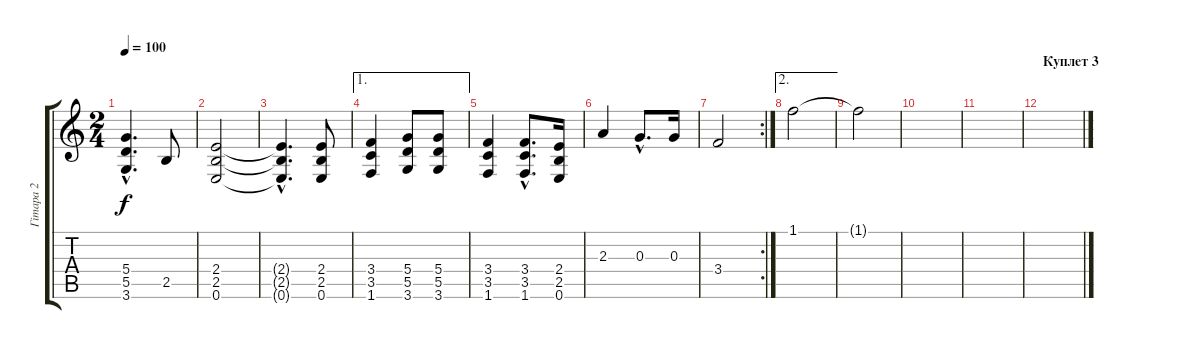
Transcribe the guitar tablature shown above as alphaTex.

\track ("Гiтара 2" "Гiтара 2") {instrument distortionguitar}
\staff {score tabs}
\tuning (E4 B3 G3 D3 A2 E2) {hide}
\ts (2 4)
\tempo 100
\clef g2
\ks c
(5.4{hac t} 5.5{hac t} 3.6{hac t}).4{d dy f} 2.5.8 |
(2.4 2.5 0.6).2 |
(2.4{hac t} 2.5{hac t} 0.6{hac t}).4{d} (2.4 2.5 0.6).8 |
\ae 1
(3.4 3.5 1.6).4 (5.4 5.5 3.6).8 (5.4 5.5 3.6).8 |
(3.4 3.5 1.6).4 (3.4{hac} 3.5{hac} 1.6{hac}).8{d} (2.4 2.5 0.6).16 |
2.3.4 0.3{hac}.8{d} 0.3.16 |
\rc 2
3.4.2 |
\ae 2
1.1.2 |
1.1{t}.2 |
|
|
\section ("" "Куплет 3")
